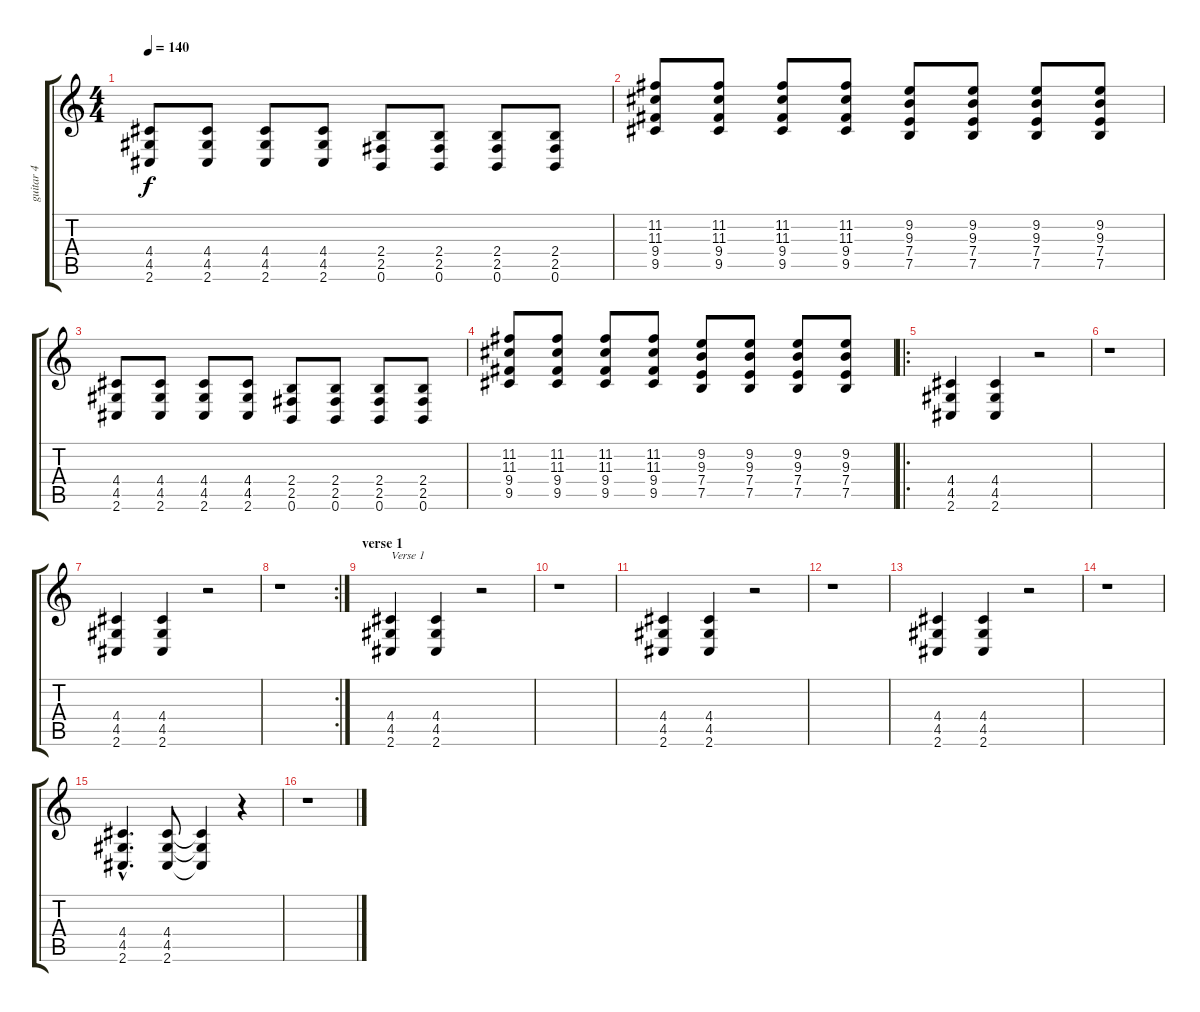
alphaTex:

\track ("guitar 4" "guitar 4") {instrument overdrivenguitar}
\staff {score tabs}
\tuning (B3 G3 D3 A2 E2 B1) {hide}
\ts (4 4)
\tempo 140
\clef g2
\ks c
(4.4 4.5 2.6).8{dy f} (4.4 4.5 2.6).8 (4.4 4.5 2.6).8 (4.4 4.5 2.6).8 (2.4 2.5 0.6).8 (2.4 2.5 0.6).8 (2.4 2.5 0.6).8 (2.4 2.5 0.6).8 |
(11.2 11.3 9.4 9.5).8 (11.2 11.3 9.4 9.5).8 (11.2 11.3 9.4 9.5).8 (11.2 11.3 9.4 9.5).8 (9.2 9.3 7.4 7.5).8 (9.2 9.3 7.4 7.5).8 (9.2 9.3 7.4 7.5).8 (9.2 9.3 7.4 7.5).8 |
(4.4 4.5 2.6).8 (4.4 4.5 2.6).8 (4.4 4.5 2.6).8 (4.4 4.5 2.6).8 (2.4 2.5 0.6).8 (2.4 2.5 0.6).8 (2.4 2.5 0.6).8 (2.4 2.5 0.6).8 |
(11.2 11.3 9.4 9.5).8 (11.2 11.3 9.4 9.5).8 (11.2 11.3 9.4 9.5).8 (11.2 11.3 9.4 9.5).8 (9.2 9.3 7.4 7.5).8 (9.2 9.3 7.4 7.5).8 (9.2 9.3 7.4 7.5).8 (9.2 9.3 7.4 7.5).8 |
\ro
(4.4 4.5 2.6).4 (4.4 4.5 2.6).4 r.2 |
r.1 |
(4.4 4.5 2.6).4 (4.4 4.5 2.6).4 r.2 |
\rc 2
r.1 |
\section ("" "verse 1")
(4.4 4.5 2.6).4{txt "Verse 1"} (4.4 4.5 2.6).4 r.2 |
r.1 |
(4.4 4.5 2.6).4 (4.4 4.5 2.6).4 r.2 |
r.1 |
(4.4 4.5 2.6).4 (4.4 4.5 2.6).4 r.2 |
r.1 |
(4.4{hac} 4.5{hac} 2.6{hac}).4{d} (4.4 4.5 2.6).8 (4.4{t} 4.5{t} 2.6{t}).4 r.4 |
r.1
